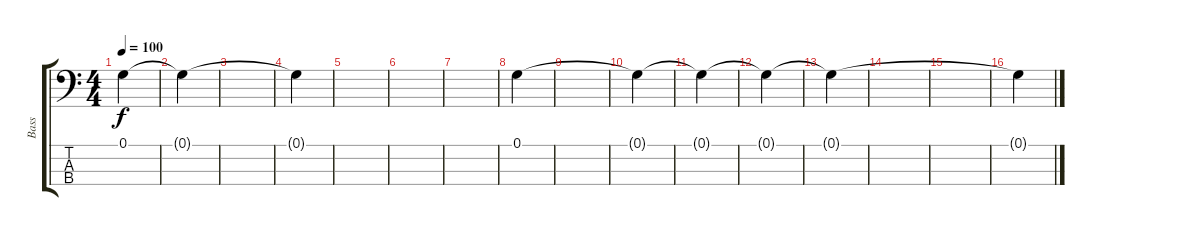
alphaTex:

\track ("Bass" "Bass") {instrument electricbassfinger}
\staff {score tabs}
\tuning (G2 D2 A1 E1) {hide}
\ts (4 4)
\tempo 100
\clef f4
\ks c
0.1{t}.4{dy f} |
0.1{t}.4 |
|
0.1{t}.4 |
|
|
|
0.1.4 |
|
0.1{t}.4 |
0.1{t}.4 |
0.1{t}.4 |
0.1{t}.4 |
|
|
0.1{t}.4
